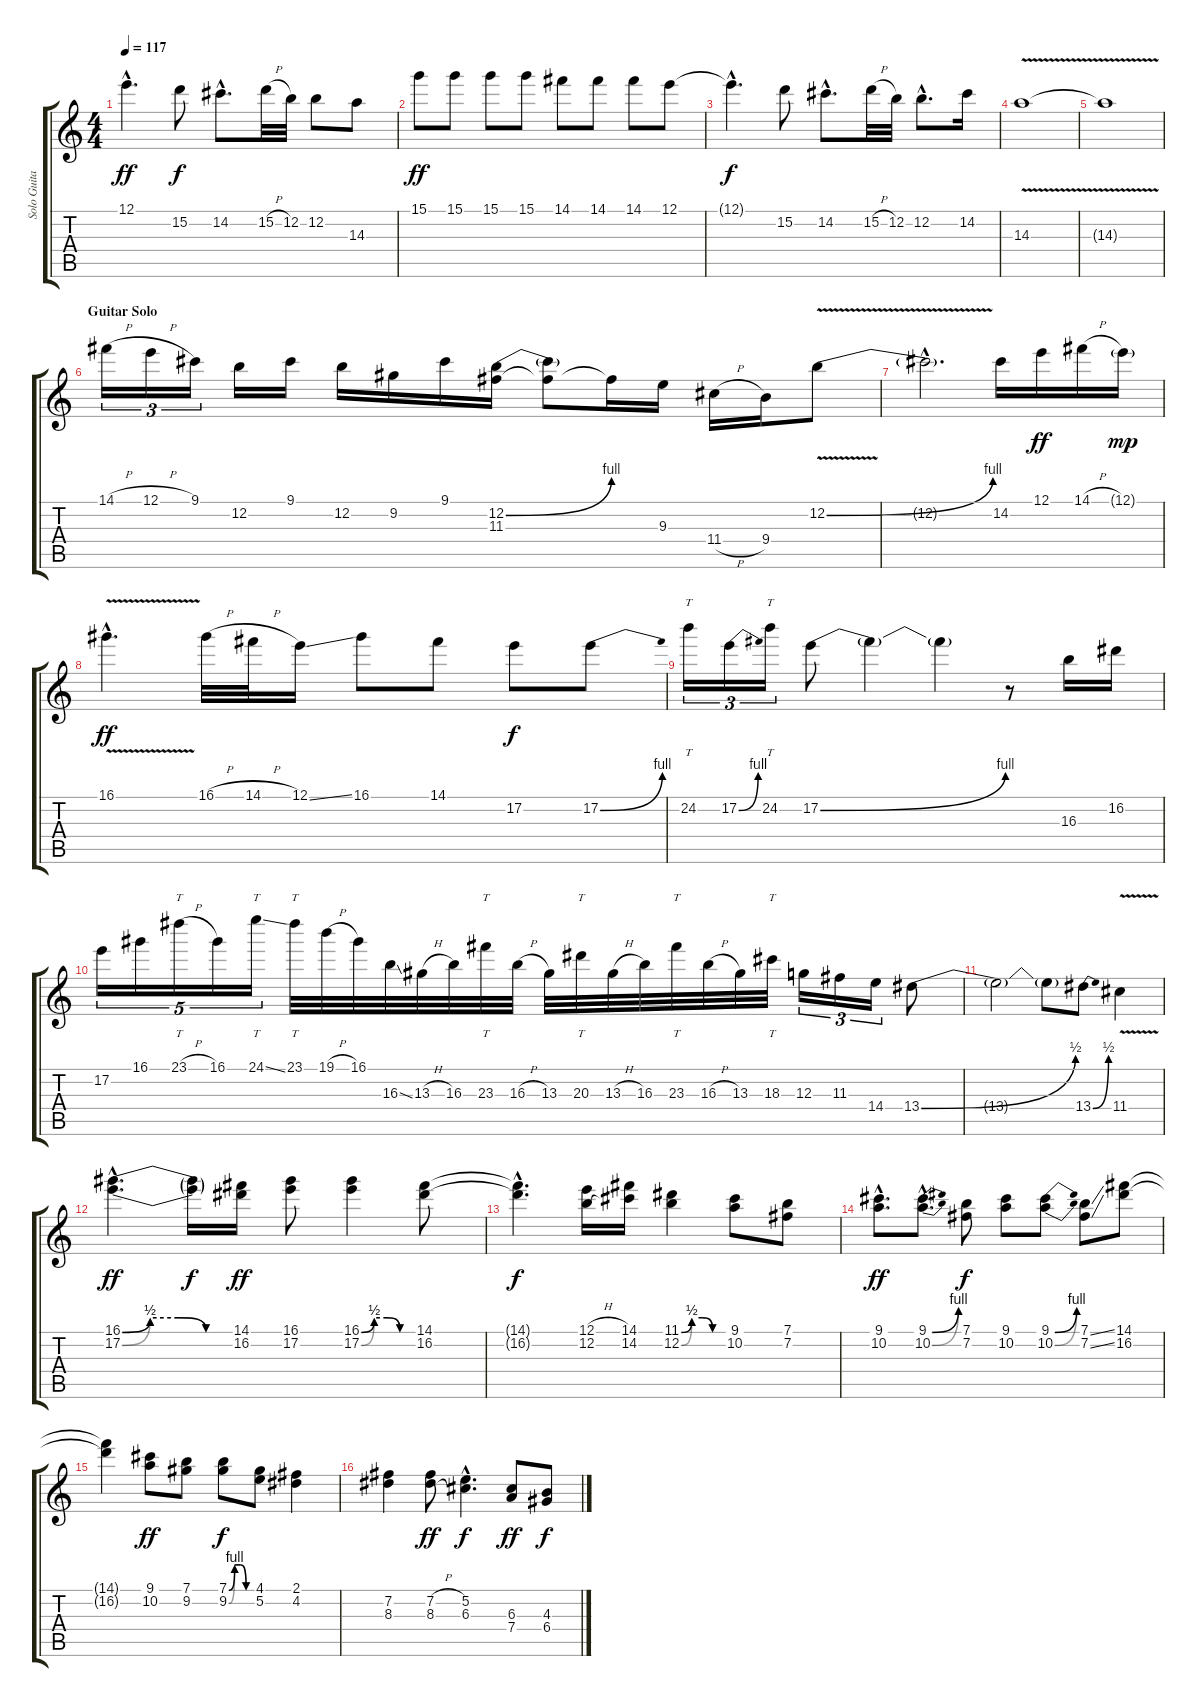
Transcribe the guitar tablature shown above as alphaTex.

\track ("Solo Guitar" "Solo Guita") {instrument distortionguitar}
\staff {score tabs}
\tuning (E4 B3 G3 D3 A2 E2) {hide}
\ts (4 4)
\tempo 117
\clef g2
\ks c
12.1{hac}.4{d dy ff} 15.2.8{dy f} 14.2{hac}.8{d} 15.2{h}.32 12.2.32 12.2.8 14.3.8 |
15.1.8{dy ff} 15.1.8 15.1.8 15.1.8 14.1.8 14.1.8 14.1.8 12.1.8 |
12.1{hac t}.4{d dy f} 15.2.8 14.2{hac}.8{d} 15.2{h}.32 12.2.32 12.2{hac}.8{d} 14.2.16 |
14.3{v}.1 |
14.3{t}.1 |
\section ("" "Guitar Solo")
14.1{h}.16{tu (3 2)} 12.1{h}.16{tu (3 2)} 9.1.16{tu (3 2)} 12.2.16 9.1.16 12.2.16 9.2.16 9.1.16 (12.2{be (bend 0 0 60 4)} 11.3).16 (12.2{t} 11.3{t}).8 11.3{t}.16 9.3.16 11.4{h}.16 9.4.16 12.2{be (bend 0 0 60 4) v}.8 |
12.2{hac t}.2{d} 14.2.16 12.1.16{dy ff} 14.1{h}.16 12.1{g}.16{dy mp} |
16.1{v hac}.4{d dy ff} 16.1{h}.32 14.1{h}.32 12.1{ss}.16 16.1.8 14.1.8 17.2.8{dy f} 17.2{be (bend 0 0 60 4)}.8 |
24.2.16{tt tu (3 2)} 17.2{be (bend 0 0 60 4)}.16{tu (3 2)} 24.2.16{tt tu (3 2)} 17.2{be (bend 0 0 60 4)}.8 17.2{t}.4 17.2{t}.4 r.8 16.3.16 16.2.16 |
17.2.16{tu (5 4)} 16.1.16{tu (5 4)} 23.1{h}.16{tt tu (5 4)} 16.1.16{tu (5 4)} 24.1{ss}.16{tt tu (5 4)} 23.1.32{tt} 19.1{h}.32 16.1.32 16.3{ss}.32 13.3{h}.32 16.3.32 23.3.32{tt} 16.3{h}.32 13.3.32 20.3.32{tt} 13.3{h}.32 16.3.32 23.3.32{tt} 16.3{h}.32 13.3.32 18.3.32{tt} 12.3.16{tu (3 2)} 11.3.16{tu (3 2)} 14.4.16{tu (3 2)} 13.4{be (bend 0 0 60 2)}.8 |
13.4{t}.2 13.4{t}.8 13.4{be (bend 0 0 60 2)}.8 11.4{v}.4 |
(16.1{be (custom 0 0 15 2 30 2 45 0 60 0) hac} 17.2{be (custom 0 0 15 2 30 2 45 0 60 0) hac}).4{d dy ff} (16.1{t} 17.2{t}).16{dy f} (14.1 16.2).16{dy ff} (16.1 17.2).8 (16.1{be (custom 0 0 15 2 30 2 45 0 60 0)} 17.2{be (custom 0 0 15 2 30 2 45 0 60 0)}).4 (14.1 16.2).8 |
(14.1{hac t} 16.2{hac t}).4{d dy f} (12.1{h} 12.2{h}).16 (14.1 14.2).16 (11.1{be (custom 0 0 15 2 30 2 45 0 60 0)} 12.2{be (custom 0 0 15 2 30 2 45 0 60 0)}).4 (9.1 10.2).8 (7.1 7.2).8 |
(9.1{hac} 10.2{hac}).8{d dy ff} (9.1{be (bend 0 0 60 4) hac} 10.2{be (bend 0 0 60 4) hac}).8{d} (7.1 7.2).8{dy f} (9.1 10.2).8 (9.1{be (bend 0 0 60 4)} 10.2{be (bend 0 0 60 4)}).8 (7.1{ss} 7.2{ss}).8 (14.1 16.2).8 |
(14.1{t} 16.2{t}).4 (9.1 10.2).8{dy ff} (7.1 9.2).8 (7.1{be (custom 0 0 15 4 30 4 45 0 60 0)} 9.2{be (custom 0 0 15 4 30 4 45 0 60 0)}).8{dy f} (4.1 5.2).8 (2.1 4.2).4 |
(7.2 8.3).4 (7.2{h} 8.3{h}).8{dy ff} (5.2{hac} 6.3{hac}).4{d dy f} (6.3 7.4).8{dy ff} (4.3 6.4).8{dy f}
